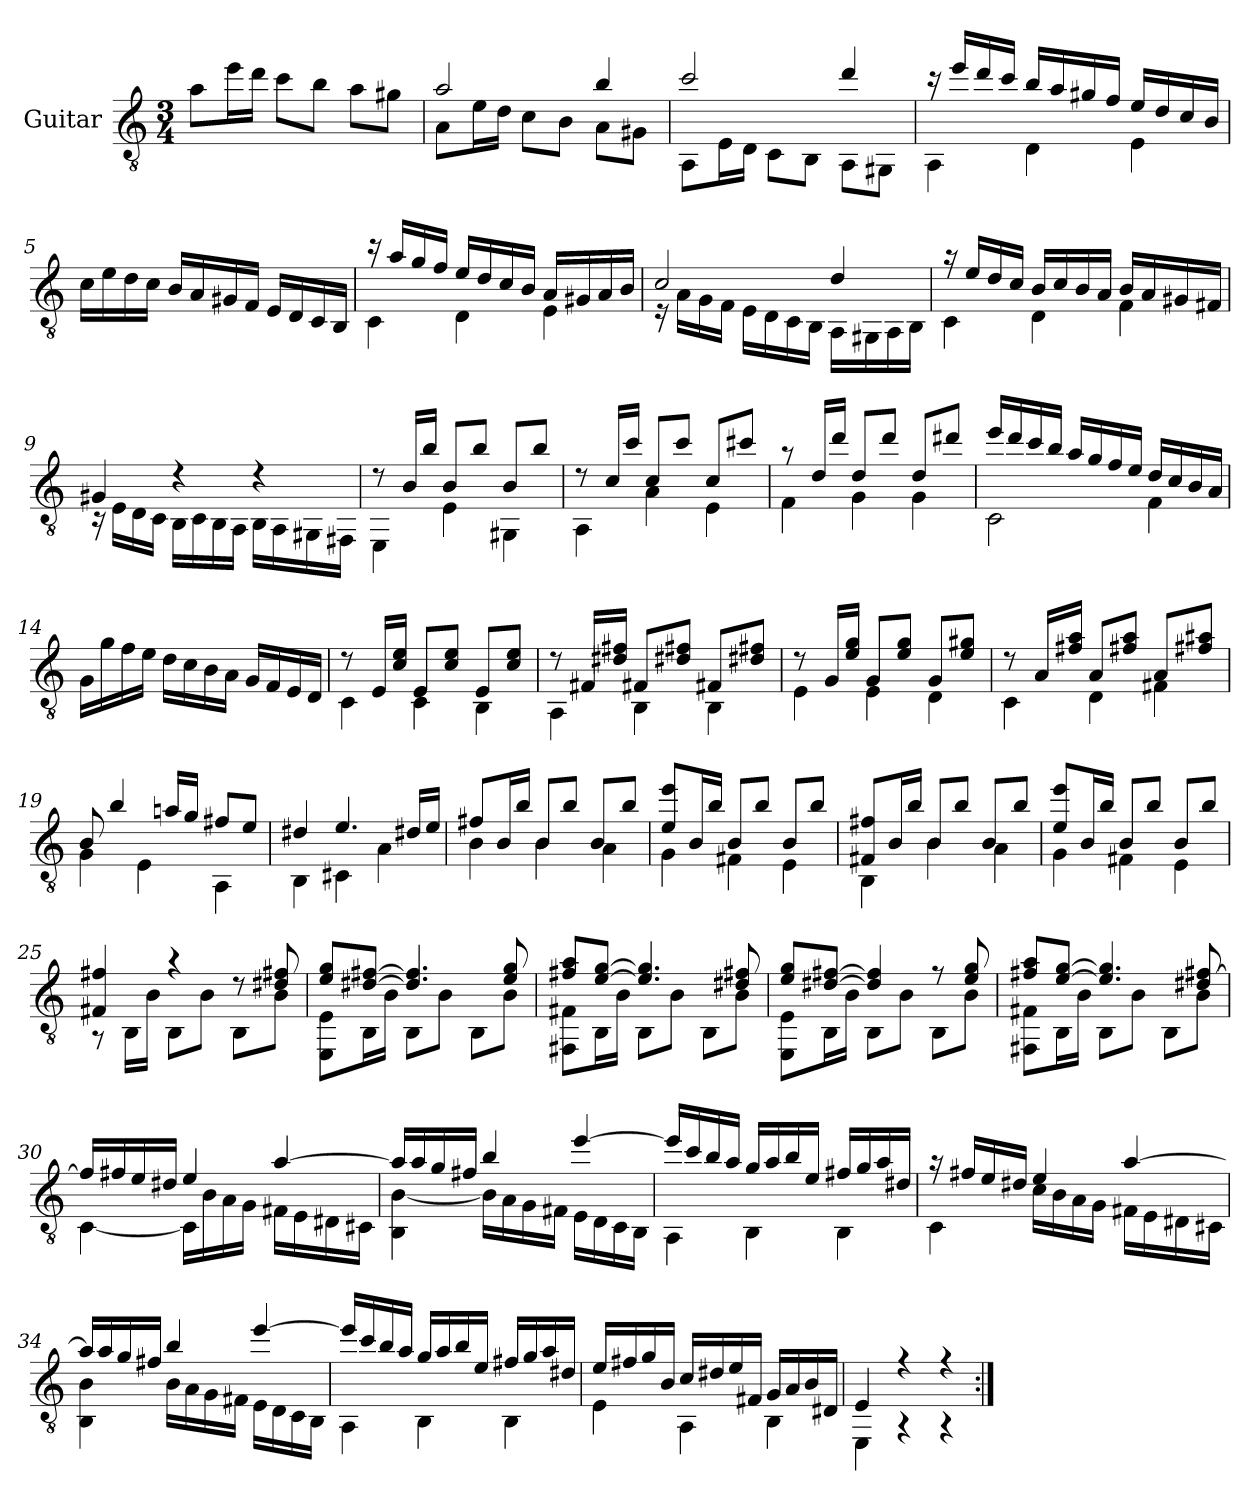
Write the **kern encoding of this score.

**kern
*part1
*staff1
*I"Guitar
*I'Guit.
*clefGv2
*k[]
*C:
*M3/4
=1
8a\L
16ee\L
16dd\JJ
8cc\L
8b\J
8a\L
8g#X\J
=2
*^
2a/	8A\L
.	16e\L
.	16d\JJ
.	8c\L
.	8B\J
4b/	8A\L
.	8G#X\J
=3	=3
2cc/	8AA\L
.	16E\L
.	16D\JJ
.	8C\L
.	8BB\J
4dd/	8AA\L
.	8GG#X\J
=4	=4
16r	4AA\
16ee/LL	.
16dd/	.
16cc/JJ	.
16b/LL	4D\
16a/	.
16g#X/	.
16f/JJ	.
16e/LL	4E\
16d/	.
16c/	.
16B/JJ	.
*v	*v
!!LO:LB:g=z
=5
16c\LL
16e\
16d\
16c\JJ
16B/LL
16A/
16G#X/
16F/JJ
16E/LL
16D/
16C/
16BB/JJ
=6
*^
16r	4C\
16a/LL	.
16g/	.
16f/JJ	.
16e/LL	4D\
16d/	.
16c/	.
16B/JJ	.
16A/LL	4E\
16G#X/	.
16A/	.
16B/JJ	.
=7	=7
2c/	16r
.	16A\LL
.	16G\
.	16F\JJ
.	16E\LL
.	16D\
.	16C\
.	16BB\JJ
4d/	16AA\LL
.	16GG#X\
.	16AA\
.	16BB\JJ
!!LO:LB:g=z	!!
=8	=8
16r	4C\
16e/LL	.
16d/	.
16c/JJ	.
16B/LL	4D\
16c/	.
16B/	.
16A/JJ	.
16B/LL	4F\
16A/	.
16G#X/	.
16F#X/JJ	.
=9	=9
4G#X/	16r
.	16E\LL
.	16D\
.	16C\JJ
4r	16BB\LL
.	16C\
.	16BB\
.	16AA\JJ
4r	16BB\LL
.	16AA\
.	16GG#X\
.	16FF#X\JJ
=10	=10
8r	4EE\
16B/LL	.
16b/JJ	.
8B/L	4E\
8b/J	.
8B/L	4GG#X\
8b/J	.
!!LO:LB:g=z	!!
=11	=11
8r	4AA\
16c/LL	.
16cc/JJ	.
8c/L	4A\
8cc/J	.
8c/L	4E\
8cc#X/J	.
=12	=12
8r	4F\
16d/LL	.
16dd/JJ	.
8d/L	4G\
8dd/J	.
8d/L	4G\
8dd#X/J	.
=13	=13
16ee/LL	2C\
16dd/	.
16cc/	.
16b/JJ	.
16a/LL	.
16g/	.
16f/	.
16e/JJ	.
16d/LL	4F\
16c/	.
16B/	.
16A/JJ	.
*v	*v
=14
16G\LL
16g\
16f\
16e\JJ
16d\LL
16c\
16B\
16A\JJ
16G/LL
16F/
16E/
16D/JJ
!!LO:LB:g=z
=15
*^
8r	4C\
16E/LL	.
16c/ 16e/JJ	.
8E/L	4C\
8c/ 8e/J	.
8E/L	4BB\
8c/ 8e/J	.
=16	=16
8r	4AA\
16F#X/LL	.
16d#X/ 16f#X/JJ	.
8F#X/L	4BB\
8d#X/ 8f#X/J	.
8F#X/L	4BB\
8d#X/ 8f#X/J	.
=17	=17
8r	4E\
16G/LL	.
16e/ 16g/JJ	.
8G/L	4E\
8e/ 8g/J	.
8G/L	4D\
8e/ 8g#X/J	.
=18	=18
8r	4C\
16A/LL	.
16f#X/ 16a/JJ	.
8A/L	4D\
8f#X/ 8a/J	.
8A/L	4F#X\
8f#X/ 8a#X/J	.
!!LO:LB:g=z	!!
=19	=19
8B/	4G\
4b/	.
.	4E\
16an/LL	.
16g/JJ	.
8f#X/L	4AA\
8e/J	.
=20	=20
4d#X/	4BB\
4.e/	4C#X\
.	4A\
16d#X/LL	.
16e/JJ	.
=21	=21
8f#X/L	4B\
16B/L	.
16b/JJ	.
8B/L	4B\
8b/J	.
8B/L	4A\
8b/J	.
=22	=22
8e/ 8ee/L	4G\
16B/L	.
16b/JJ	.
8B/L	4F#X\
8b/J	.
8B/L	4E\
8b/J	.
=23	=23
8F#X/ 8f#X/L	4BB\
16B/L	.
16b/JJ	.
8B/L	4B\
8b/J	.
8B/L	4A\
8b/J	.
!!LO:LB:g=z	!!
=24	=24
8e/ 8ee/L	4G\
16B/L	.
16b/JJ	.
8B/L	4F#X\
8b/J	.
8B/L	4E\
8b/J	.
=25	=25
4F#X/ 4f#X/	8r
.	16BB\LL
.	16B\JJ
4r	8BB\L
.	8B\J
8r	8BB\L
8d#X/ 8f#X/	8B\J
=26	=26
8e/ 8g/L	8EE\ 8E\L
[8d#X/ [8f#X/J	16BB\L
.	16B\JJ
4.d#/] 4.f#/]	8BB\L
.	8B\J
.	8BB\L
8e/ 8g/	8B\J
=27	=27
8f#X/ 8a/L	8FF#X\ 8F#X\L
[8e/ [8g/J	16BB\L
.	16B\JJ
4.e/] 4.g/]	8BB\L
.	8B\J
.	8BB\L
8d#X/ 8f#X/	8B\J
!!LO:LB:g=z	!!
=28	=28
8e/ 8g/L	8EE\ 8E\L
[8d#X/ [8f#X/J	16BB\L
.	16B\JJ
4d#/] 4f#/]	8BB\L
.	8B\J
8r	8BB\L
8e/ 8g/	8B\J
=29	=29
8f#X/ 8a/L	8FF#X\ 8F#X\L
[8e/ [8g/J	16BB\L
.	16B\JJ
4.e/] 4.g/]	8BB\L
.	8B\J
.	8BB\L
8d#X/ [8f#X/	8B\J
=30	=30
16f#/LL]	[4C\
16f#X/	.
16e/	.
16d#X/JJ	.
4e/	16C\LL]
.	16B\
.	16A\
.	16G\JJ
[4a/	16F#X\LL
.	16E\
.	16D#X\
.	16C#X\JJ
!!LO:LB:g=z	!!
=31	=31
16a/LL]	4BB\ [4B\
16a/	.
16g/	.
16f#X/JJ	.
4b/	16B\LL]
.	16A\
.	16G\
.	16F#X\JJ
[4ee/	16E\LL
.	16D\
.	16C\
.	16BB\JJ
=32	=32
16ee/LL]	4AA\
16cc/	.
16b/	.
16a/JJ	.
16g/LL	4BB\
16a/	.
16b/	.
16e/JJ	.
16f#X/LL	4BB\
16g/	.
16a/	.
16d#X/JJ	.
=33	=33
16r	4C\
16f#X/LL	.
16e/	.
16d#X/JJ	.
4e/	16c\LL
.	16B\
.	16A\
.	16G\JJ
[4a/	16F#X\LL
.	16E\
.	16D#X\
.	16C#X\JJ
!!LO:PB:g=z	!!
=34	=34
16a/LL]	4BB\ 4B\
16a/	.
16g/	.
16f#X/JJ	.
4b/	16B\LL
.	16A\
.	16G\
.	16F#X\JJ
[4ee/	16E\LL
.	16D\
.	16C\
.	16BB\JJ
=35	=35
16ee/LL]	4AA\
16cc/	.
16b/	.
16a/JJ	.
16g/LL	4BB\
16a/	.
16b/	.
16e/JJ	.
16f#X/LL	4BB\
16g/	.
16a/	.
16d#X/JJ	.
=36	=36
16e/LL	4E\
16f#X/	.
16g/	.
16B/JJ	.
16c/LL	4AA\
16d#X/	.
16e/	.
16F#X/JJ	.
16G/LL	4BB\
16A/	.
16B/	.
16D#X/JJ	.
!!LO:LB:g=z	!!
=37	=37
4E/	4EE\
4r	4r
4r	4r
*v	*v
=:|!
*-
